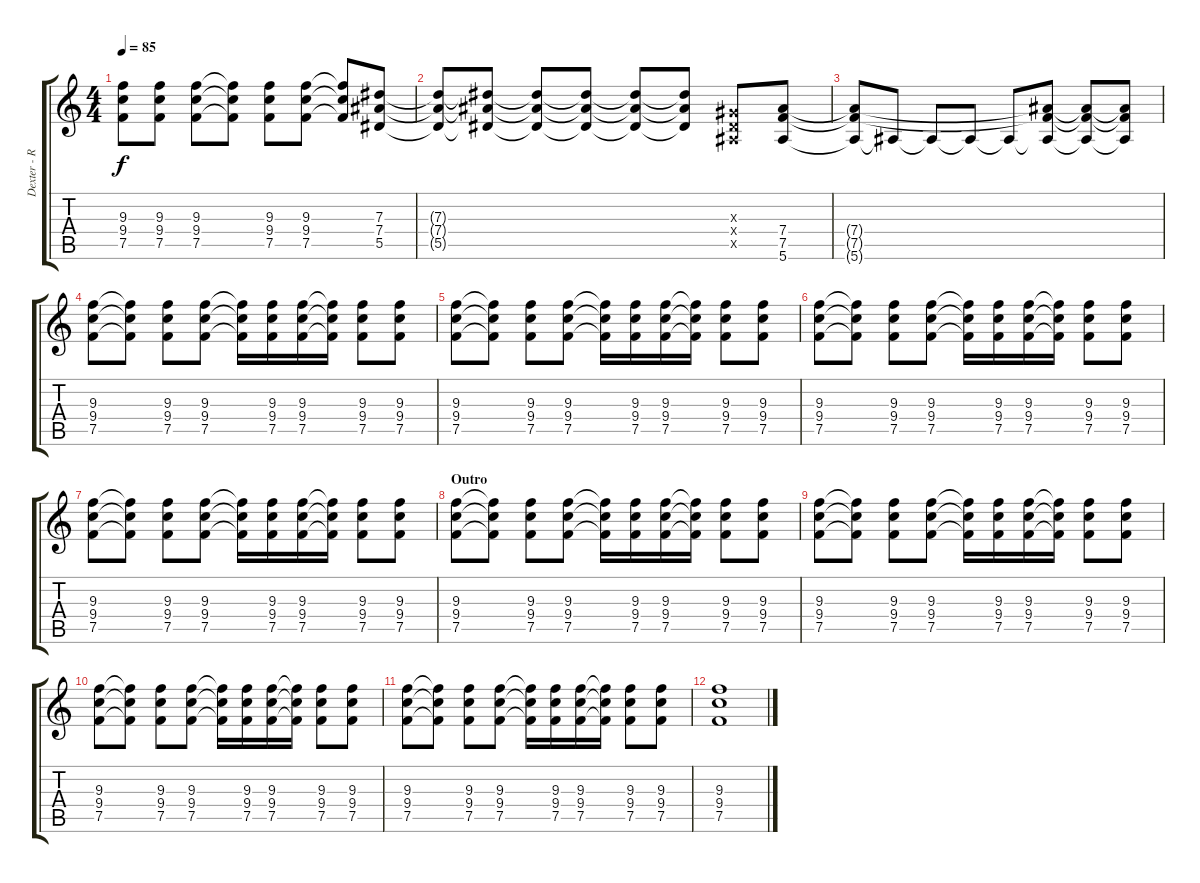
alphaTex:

\track ("Dexter - Rythm Guitar" "Dexter - R") {instrument distortionguitar}
\staff {score tabs}
\tuning (F4 C4 Ab3 Eb3 Bb2 F2) {hide}
\ts (4 4)
\tempo 85
\clef g2
\ks c
(9.3{t} 9.4{t} 7.5{t}).8{dy f} (9.3 9.4 7.5).8 (9.3 9.4 7.5).8 (9.3{t} 9.4{t} 7.5{t}).8 (9.3 9.4 7.5).8 (9.3 9.4 7.5).8 (9.3{t} 9.4{t} 7.5{t}).8 (7.3 7.4 5.5).8 |
(7.3{t} 7.4{t} 5.5{t}).8 (7.3{t} 7.4{t} 5.5{t}).8 (7.3{t} 7.4{t} 5.5{t}).8 (7.3{t} 7.4{t} 5.5{t}).8 (7.3{t} 7.4{t} 5.5{t}).8 (7.3{t} 7.4{t} 5.5{t}).8 (0.3{x} 0.4{x} 0.5{x}).8 (7.4 7.5 5.6).8 |
(7.4{t} 7.5{t} 5.6{t}).8 5.6{t}.8 5.6{t}.8 5.6{t}.8 5.6{t}.8 (7.4{t} 7.5{t} 5.6{t}).8 (7.4{t} 7.5{t} 5.6{t}).8 (7.4{t} 7.5{t} 5.6{t}).8 |
(9.3 9.4 7.5).8{volume 13 instrument electricguitarclean} (9.3{t} 9.4{t} 7.5{t}).8 (9.3 9.4 7.5).8 (9.3 9.4 7.5).8 (9.3{t} 9.4{t} 7.5{t}).16 (9.3 9.4 7.5).16 (9.3 9.4 7.5).16 (9.3{t} 9.4{t} 7.5{t}).16 (9.3 9.4 7.5).8 (9.3 9.4 7.5).8 |
(9.3 9.4 7.5).8{volume 13 instrument electricguitarclean} (9.3{t} 9.4{t} 7.5{t}).8 (9.3 9.4 7.5).8 (9.3 9.4 7.5).8 (9.3{t} 9.4{t} 7.5{t}).16 (9.3 9.4 7.5).16 (9.3 9.4 7.5).16 (9.3{t} 9.4{t} 7.5{t}).16 (9.3 9.4 7.5).8 (9.3 9.4 7.5).8 |
(9.3 9.4 7.5).8{volume 13 instrument electricguitarclean} (9.3{t} 9.4{t} 7.5{t}).8 (9.3 9.4 7.5).8 (9.3 9.4 7.5).8 (9.3{t} 9.4{t} 7.5{t}).16 (9.3 9.4 7.5).16 (9.3 9.4 7.5).16 (9.3{t} 9.4{t} 7.5{t}).16 (9.3 9.4 7.5).8 (9.3 9.4 7.5).8 |
(9.3 9.4 7.5).8{volume 13 instrument electricguitarclean} (9.3{t} 9.4{t} 7.5{t}).8 (9.3 9.4 7.5).8 (9.3 9.4 7.5).8 (9.3{t} 9.4{t} 7.5{t}).16 (9.3 9.4 7.5).16 (9.3 9.4 7.5).16 (9.3{t} 9.4{t} 7.5{t}).16 (9.3 9.4 7.5).8 (9.3 9.4 7.5).8 |
\section ("" "Outro")
(9.3 9.4 7.5).8{volume 13 instrument electricguitarclean} (9.3{t} 9.4{t} 7.5{t}).8 (9.3 9.4 7.5).8 (9.3 9.4 7.5).8 (9.3{t} 9.4{t} 7.5{t}).16 (9.3 9.4 7.5).16 (9.3 9.4 7.5).16 (9.3{t} 9.4{t} 7.5{t}).16 (9.3 9.4 7.5).8 (9.3 9.4 7.5).8 |
(9.3 9.4 7.5).8{volume 13 instrument electricguitarclean} (9.3{t} 9.4{t} 7.5{t}).8 (9.3 9.4 7.5).8 (9.3 9.4 7.5).8 (9.3{t} 9.4{t} 7.5{t}).16 (9.3 9.4 7.5).16 (9.3 9.4 7.5).16 (9.3{t} 9.4{t} 7.5{t}).16 (9.3 9.4 7.5).8 (9.3 9.4 7.5).8 |
(9.3 9.4 7.5).8{volume 13 instrument electricguitarclean} (9.3{t} 9.4{t} 7.5{t}).8 (9.3 9.4 7.5).8 (9.3 9.4 7.5).8 (9.3{t} 9.4{t} 7.5{t}).16 (9.3 9.4 7.5).16 (9.3 9.4 7.5).16 (9.3{t} 9.4{t} 7.5{t}).16 (9.3 9.4 7.5).8 (9.3 9.4 7.5).8 |
(9.3 9.4 7.5).8{volume 13 instrument electricguitarclean} (9.3{t} 9.4{t} 7.5{t}).8 (9.3 9.4 7.5).8 (9.3 9.4 7.5).8 (9.3{t} 9.4{t} 7.5{t}).16 (9.3 9.4 7.5).16 (9.3 9.4 7.5).16 (9.3{t} 9.4{t} 7.5{t}).16 (9.3 9.4 7.5).8 (9.3 9.4 7.5).8 |
(9.3 9.4 7.5).1
